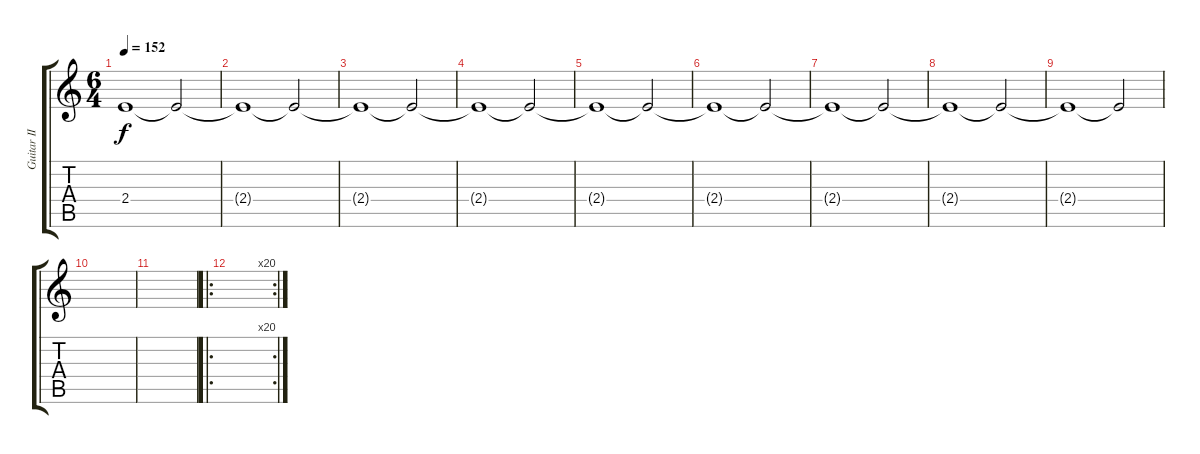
\track ("Guitar II" "Guitar II") {instrument distortionguitar}
\staff {score tabs}
\tuning (E4 B3 G3 D3 A2 E2) {hide}
\ts (6 4)
\tempo 152
\clef g2
\ks c
2.4{t}.1{dy f} 2.4{t}.2{volume 10} |
2.4{t}.1 2.4{t}.2{volume 10} |
2.4{t}.1 2.4{t}.2{volume 10} |
2.4{t}.1 2.4{t}.2{volume 10} |
2.4{t}.1 2.4{t}.2{volume 9} |
2.4{t}.1{volume 9} 2.4{t}.2 |
2.4{t}.1 2.4{t}.2 |
2.4{t}.1 2.4{t}.2{volume 8} |
2.4{t}.1{volume 6} 2.4{t}.2 |
|
|
\ro
\rc 20
